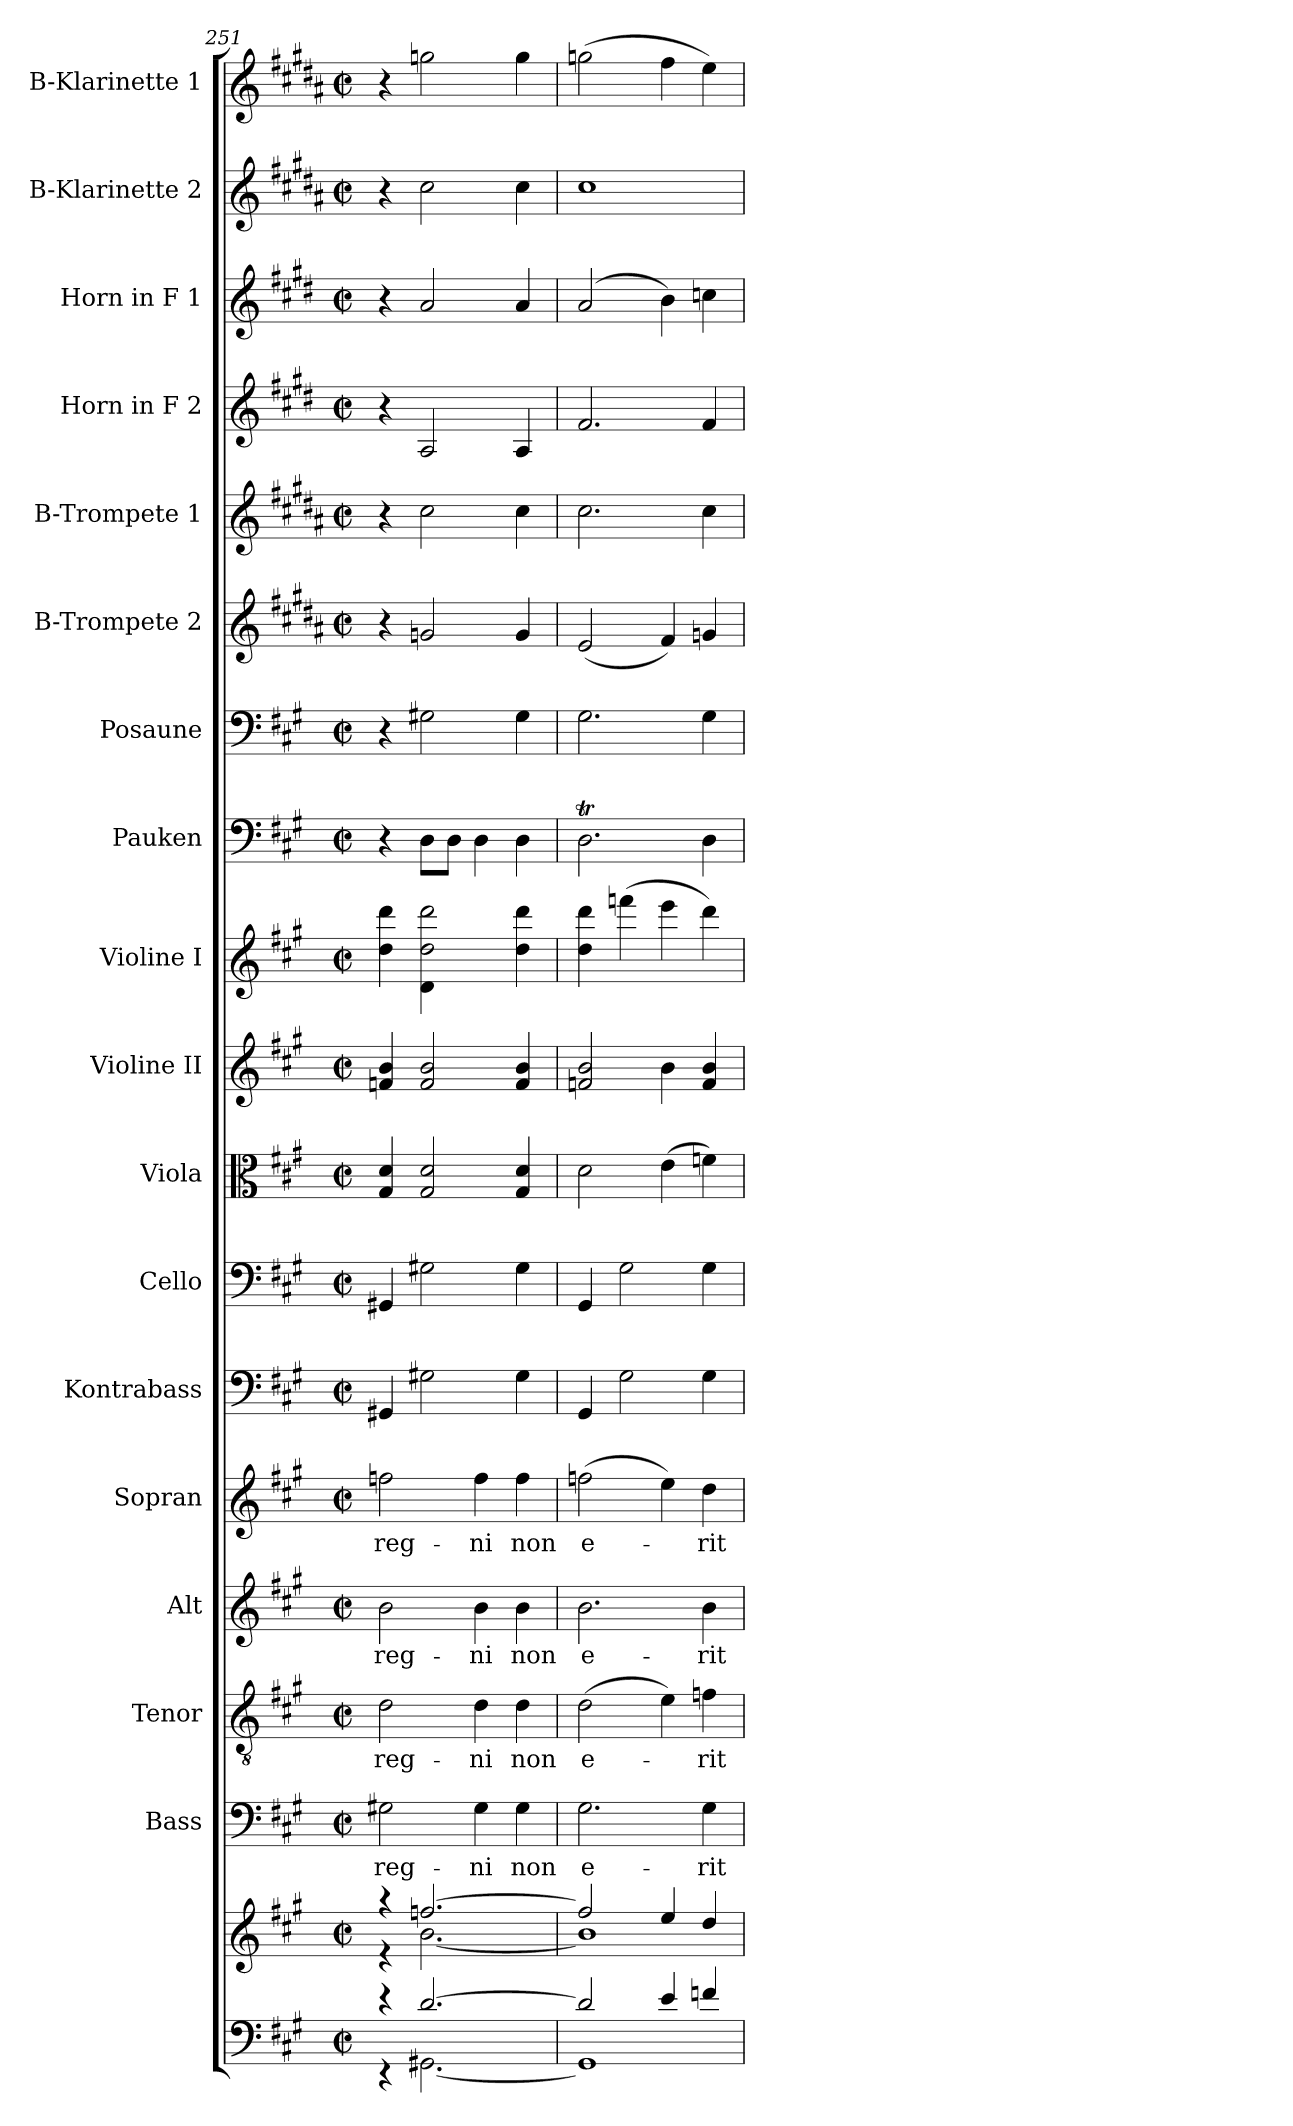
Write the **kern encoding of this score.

**kern	**kern	**kern	**text	**kern	**text	**kern	**text	**kern	**text	**kern	**kern	**kern	**kern	**kern	**kern	**kern	**kern	**kern	**kern	**kern	**kern	**kern
*part18	*part18	*part17	*part17	*part16	*part16	*part15	*part15	*part14	*part14	*part13	*part12	*part11	*part10	*part9	*part8	*part7	*part6	*part5	*part4	*part3	*part2	*part1
*staff19	*staff18	*staff17	*staff17	*staff16	*staff16	*staff15	*staff15	*staff14	*staff14	*staff13	*staff12	*staff11	*staff10	*staff9	*staff8	*staff7	*staff6	*staff5	*staff4	*staff3	*staff2	*staff1
*	*	*I"Bass	*	*I"Tenor	*	*I"Alt	*	*I"Sopran	*	*I"Kontrabass	*I"Cello	*I"Viola	*I"Violine II	*I"Violine I	*I"Pauken	*I"Posaune	*I"B-Trompete 2	*I"B-Trompete 1	*I"Horn in F 2	*I"Horn in F 1	*I"B-Klarinette 2	*I"B-Klarinette 1
*	*	*I'B.	*	*I'T.	*	*I'A.	*	*I'S.	*	*I'Kb.	*	*I'Vla.	*I'Vl. II	*I'Vl. I	*I'Pk.	*I'Pos.	*I'B Trp. 2	*I'B Trp. 1	*	*	*I'B Kl. 2	*I'B Kl. 1
*clefF4	*clefG2	*clefF4	*	*clefGv2	*	*clefG2	*	*clefG2	*	*clefF4	*clefF4	*clefC3	*clefG2	*clefG2	*clefF4	*clefF4	*clefG2	*clefG2	*clefG2	*clefG2	*clefG2	*clefG2
*	*	*	*	*	*	*	*	*	*	*ITrd7c12	*	*	*	*	*	*	*ITrd1c2	*ITrd1c2	*ITrd4c7	*ITrd4c7	*ITrd1c2	*ITrd1c2
*k[f#c#g#]	*k[f#c#g#]	*k[f#c#g#]	*	*k[f#c#g#]	*	*k[f#c#g#]	*	*k[f#c#g#]	*	*k[f#c#g#]	*k[f#c#g#]	*k[f#c#g#]	*k[f#c#g#]	*k[f#c#g#]	*k[f#c#g#]	*k[f#c#g#]	*k[f#c#g#]	*k[f#c#g#]	*k[f#c#g#]	*k[f#c#g#]	*k[f#c#g#]	*k[f#c#g#]
*A:	*A:	*A:	*	*A:	*	*A:	*	*A:	*	*A:	*A:	*A:	*A:	*A:	*A:	*A:	*A:	*A:	*A:	*A:	*A:	*A:
*M2/2	*M2/2	*M2/2	*	*M2/2	*	*M2/2	*	*M2/2	*	*M2/2	*M2/2	*M2/2	*M2/2	*M2/2	*M2/2	*M2/2	*M2/2	*M2/2	*M2/2	*M2/2	*M2/2	*M2/2
*met(c|)	*met(c|)	*met(c|)	*	*met(c|)	*	*met(c|)	*	*met(c|)	*	*met(c|)	*met(c|)	*met(c|)	*met(c|)	*met(c|)	*met(c|)	*met(c|)	*met(c|)	*met(c|)	*met(c|)	*met(c|)	*met(c|)	*met(c|)
=251	=251	=251	=251	=251	=251	=251	=251	=251	=251	=251	=251	=251	=251	=251	=251	=251	=251	=251	=251	=251	=251	=251
*^	*^	*	*	*	*	*	*	*	*	*	*	*	*	*	*	*	*	*	*	*	*	*
!	!	!	!	!	!LO:LY:b	!	!LO:LY:b	!	!LO:LY:b	!	!LO:LY:b	!	!	!	!	!	!	!	!	!	!	!	!	!
4r	4r	4r	4r	2G#X\	reg-	2d\	reg-	2b\	reg-	2ffn\	reg-	4GGG#X/	4GG#X/	4G#/ 4d/	4fn/ 4b/	4dd\ 4ddd\	4r	4r	4r	4r	4r	4r	4r	4r
!	!	!	!	!	!	!	!	!	!	!	!	!	!	!	!	!LO:N:n=1:head=solid	!	!	!	!	!	!	!	!
[>2.d/	[<2.GG#X\	[>2.ffn/	[<2.b\	.	.	.	.	.	.	.	.	2GG#X\	2G#X\	2G#/ 2d/	2f/ 2b/	2d\ 2dd\ 2ddd\	8D\L	2G#X\	2fn/	2b\	2D/	2d/	2b\	2ffn\
.	.	.	.	.	.	.	.	.	.	.	.	.	.	.	.	.	8D\J	.	.	.	.	.	.	.
!	!	!	!	!	!LO:LY:b	!	!LO:LY:b	!	!LO:LY:b	!	!LO:LY:b	!	!	!	!	!	!	!	!	!	!	!	!	!
.	.	.	.	4G#\	-ni	4d\	-ni	4b\	-ni	4ff\	-ni	.	.	.	.	.	4D\	.	.	.	.	.	.	.
!	!	!	!	!	!LO:LY:b	!	!LO:LY:b	!	!LO:LY:b	!	!LO:LY:b	!	!	!	!	!	!	!	!	!	!	!	!	!
.	.	.	.	4G#\	non	4d\	non	4b\	non	4ff\	non	4GG#\	4G#\	4G#/ 4d/	4f/ 4b/	4dd\ 4ddd\	4D\	4G#\	4f/	4b\	4D/	4d/	4b\	4ff\
!!LO:PB:g=z
=252	=252	=252	=252	=252	=252	=252	=252	=252	=252	=252	=252	=252	=252	=252	=252	=252	=252	=252	=252	=252	=252	=252	=252	=252
!	!	!	!	!	!LO:LY:b	!	!LO:LY:b	!	!LO:LY:b	!	!LO:LY:b	!	!	!	!	!	!	!	!	!	!	!	!	!
2d/]	1GG#]	2ff/]	1b]	2.G#\	e-	(>2d\	e-	2.b\	e-	(>2ffn\	e-	4GGG#/	4GG#/	2d\	2fn/ 2b/	4dd\ 4ddd\	2.DT\	2.G#\	(<2d/	2.b\	2.B/	(2d/	1b	(>2ffn\
.	.	.	.	.	.	.	.	.	.	.	.	2GG#\	2G#\	.	.	(>4fffn\	.	.	.	.	.	.	.	.
4e/	.	4ee/	.	.	.	4e\)	.	.	.	4ee\)	.	.	.	(>4e\	4b\	4eee\	.	.	4e/)	.	.	4e\)	.	4ee\
!	!	!	!	!	!LO:LY:b	!	!LO:LY:b	!	!LO:LY:b	!	!LO:LY:b	!	!	!	!	!	!	!	!	!	!	!	!	!
4fn/	.	4dd/	.	4G#\	-rit	4fn\	-rit	4b\	-rit	4dd\	-rit	4GG#\	4G#\	4fn\)	4f/ 4b/	4ddd\)	4D\	4G#\	4fn/	4b\	4B/	4fn\	.	4dd\)
*v	*v	*	*	*	*	*	*	*	*	*	*	*	*	*	*	*	*	*	*	*	*	*	*	*
*	*v	*v	*	*	*	*	*	*	*	*	*	*	*	*	*	*	*	*	*	*	*	*	*
=	=	=	=	=	=	=	=	=	=	=	=	=	=	=	=	=	=	=	=	=	=	=
*-	*-	*-	*-	*-	*-	*-	*-	*-	*-	*-	*-	*-	*-	*-	*-	*-	*-	*-	*-	*-	*-	*-
